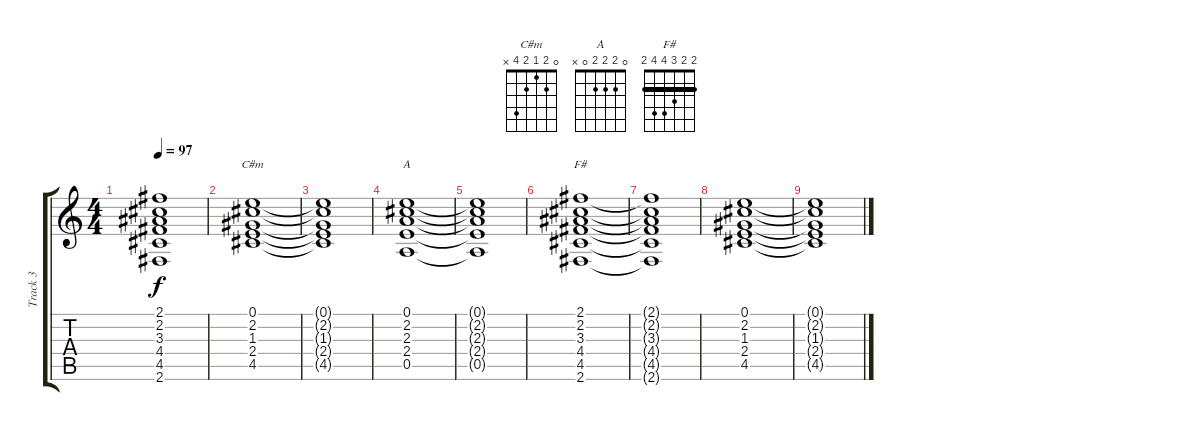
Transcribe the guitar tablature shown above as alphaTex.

\track ("Track 3" "Track 3") {instrument overdrivenguitar}
\staff {score tabs}
\tuning (E4 B3 G3 D3 A2 E2) {hide}
\chord ("C#m" 0 2 1 2 4 x)
\chord ("A" 0 2 2 2 0 x)
\chord ("F#" 2 2 3 4 4 2) {barre 2}
\ts (4 4)
\tempo 97
\clef g2
\ks c
(2.1{t} 2.2{t} 3.3{t} 4.4{t} 4.5{t} 2.6{t}).1{dy f} |
(0.1 2.2 1.3 2.4 4.5).1{ch "C#m"} |
(0.1{t} 2.2{t} 1.3{t} 2.4{t} 4.5{t}).1 |
(0.1 2.2 2.3 2.4 0.5).1{ch "A"} |
(0.1{t} 2.2{t} 2.3{t} 2.4{t} 0.5{t}).1 |
(2.1 2.2 3.3 4.4 4.5 2.6).1{ch "F#"} |
(2.1{t} 2.2{t} 3.3{t} 4.4{t} 4.5{t} 2.6{t}).1 |
(0.1 2.2 1.3 2.4 4.5).1 |
(0.1{t} 2.2{t} 1.3{t} 2.4{t} 4.5{t}).1
